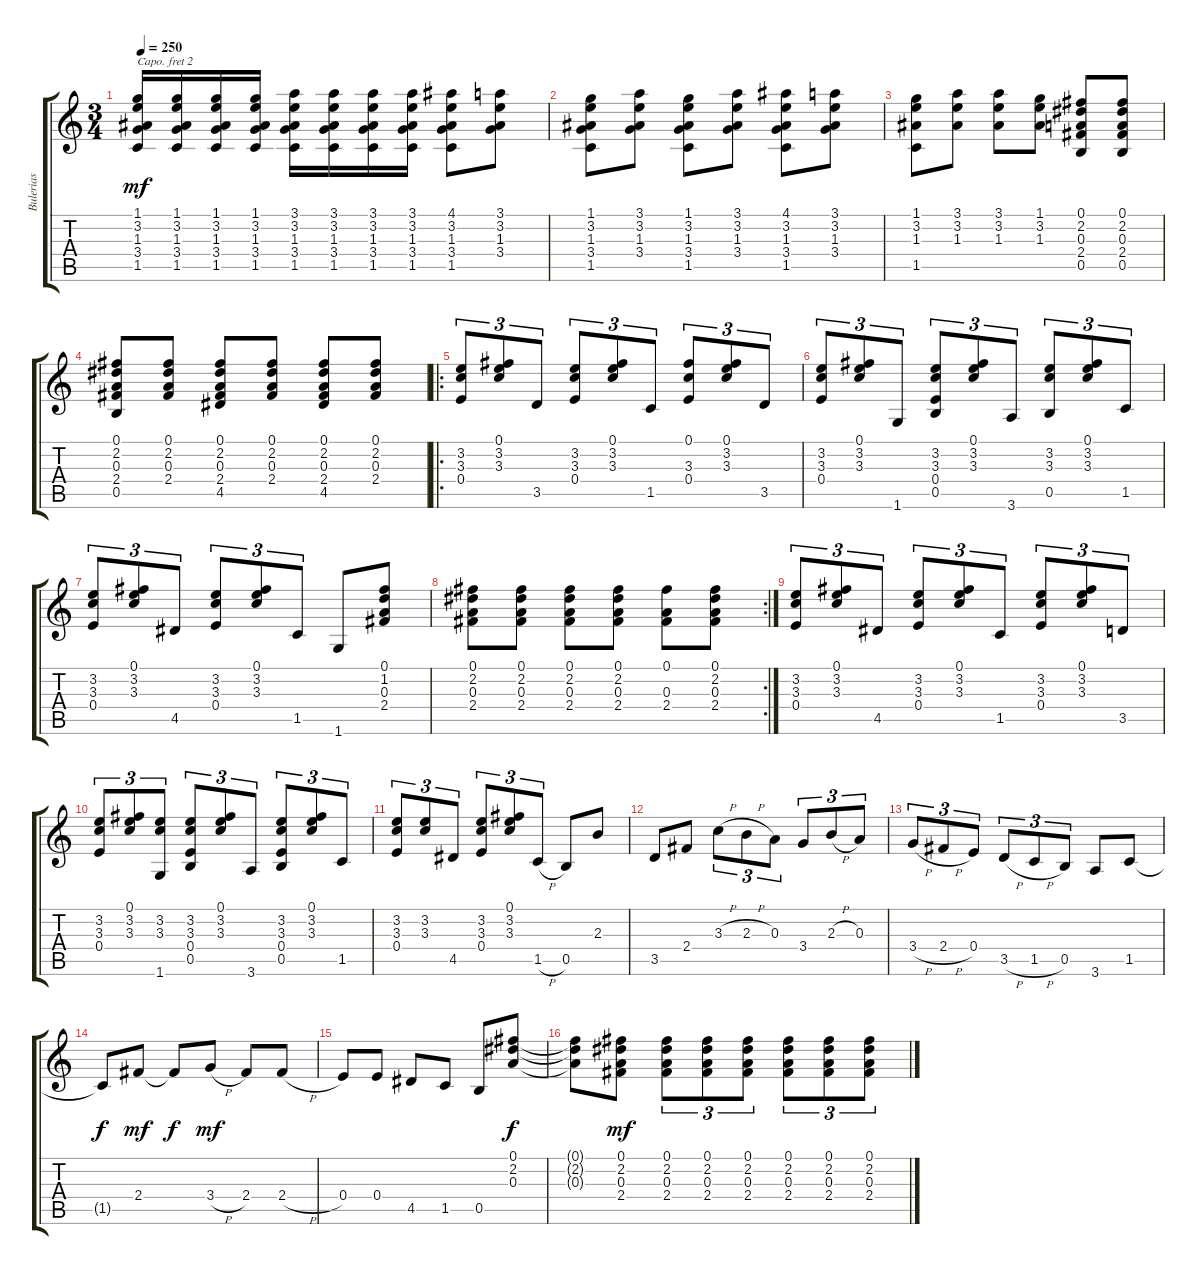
\track ("Bulerias" "Bulerias") {instrument acousticguitarnylon}
\staff {score tabs}
\capo 2
\tuning (E4 B3 G3 D3 A2 E2) {hide}
\ts (3 4)
\tempo 250
\clef g2
\ks c
(1.1 3.2 1.3 3.4 1.5).16{dy mf} (1.1 3.2 1.3 3.4 1.5).16 (1.1 3.2 1.3 3.4 1.5).16 (1.1 3.2 1.3 3.4 1.5).16 (3.1 3.2 1.3 3.4 1.5).16 (3.1 3.2 1.3 3.4 1.5).16 (3.1 3.2 1.3 3.4 1.5).16 (3.1 3.2 1.3 3.4 1.5).16 (4.1 3.2 1.3 3.4 1.5).8 (3.1 3.2 1.3 3.4).8 |
(1.1 3.2 1.3 3.4 1.5).8 (3.1 3.2 1.3 3.4).8 (1.1 3.2 1.3 3.4 1.5).8 (3.1 3.2 1.3 3.4).8 (4.1 3.2 1.3 3.4 1.5).8 (3.1 3.2 1.3 3.4).8 |
(1.1 3.2 1.3 1.5).8 (3.1 3.2 1.3).8 (3.1 3.2 1.3).8 (1.1 3.2 1.3).8 (0.1 2.2 0.3 2.4 0.5).8 (0.1 2.2 0.3 2.4 0.5).8 |
(0.1 2.2 0.3 2.4 0.5).8 (0.1 2.2 0.3 2.4).8 (0.1 2.2 0.3 2.4 4.5).8 (0.1 2.2 0.3 2.4).8 (0.1 2.2 0.3 2.4 4.5).8 (0.1 2.2 0.3 2.4).8 |
\ro
(3.2 3.3 0.4).8{tu (3 2)} (0.1 3.2 3.3).8{tu (3 2)} 3.5.8{tu (3 2)} (3.2 3.3 0.4).8{tu (3 2)} (0.1 3.2 3.3).8{tu (3 2)} 1.5.8{tu (3 2)} (0.1 3.3 0.4).8{tu (3 2)} (0.1 3.2 3.3).8{tu (3 2)} 3.5.8{tu (3 2)} |
(3.2 3.3 0.4).8{tu (3 2)} (0.1 3.2 3.3).8{tu (3 2)} 1.6.8{tu (3 2)} (3.2 3.3 0.4 0.5).8{tu (3 2)} (0.1 3.2 3.3).8{tu (3 2)} 3.6.8{tu (3 2)} (3.2 3.3 0.5).8{tu (3 2)} (0.1 3.2 3.3).8{tu (3 2)} 1.5.8{tu (3 2)} |
(3.2 3.3 0.4).8{tu (3 2)} (0.1 3.2 3.3).8{tu (3 2)} 4.5.8{tu (3 2)} (3.2 3.3 0.4).8{tu (3 2)} (0.1 3.2 3.3).8{tu (3 2)} 1.5.8{tu (3 2)} 1.6.8 (0.1 1.2 0.3 2.4).8 |
\rc 2
(0.1 2.2 0.3 2.4).8 (0.1 2.2 0.3 2.4).8 (0.1 2.2 0.3 2.4).8 (0.1 2.2 0.3 2.4).8 (0.1 0.3 2.4).8 (0.1 2.2 0.3 2.4).8 |
(3.2 3.3 0.4).8{tu (3 2)} (0.1 3.2 3.3).8{tu (3 2)} 4.5.8{tu (3 2)} (3.2 3.3 0.4).8{tu (3 2)} (0.1 3.2 3.3).8{tu (3 2)} 1.5.8{tu (3 2)} (3.2 3.3 0.4).8{tu (3 2)} (0.1 3.2 3.3).8{tu (3 2)} 3.5.8{tu (3 2)} |
(3.2 3.3 0.4).8{tu (3 2)} (0.1 3.2 3.3).8{tu (3 2)} (3.2 3.3 1.6).8{tu (3 2)} (3.2 3.3 0.4 0.5).8{tu (3 2)} (0.1 3.2 3.3).8{tu (3 2)} 3.6.8{tu (3 2)} (3.2 3.3 0.4 0.5).8{tu (3 2)} (0.1 3.2 3.3).8{tu (3 2)} 1.5.8{tu (3 2)} |
(3.2 3.3 0.4).8{tu (3 2)} (3.2 3.3).8{tu (3 2)} 4.5.8{tu (3 2)} (3.2 3.3 0.4).8{tu (3 2)} (0.1 3.2 3.3).8{tu (3 2)} 1.5{h}.8{tu (3 2)} 0.5.8 2.3.8 |
3.5.8 2.4.8 3.3{h}.8{tu (3 2)} 2.3{h}.8{tu (3 2)} 0.3.8{tu (3 2)} 3.4.8{tu (3 2)} 2.3{h}.8{tu (3 2)} 0.3.8{tu (3 2)} |
3.4{h}.8{tu (3 2)} 2.4{h}.8{tu (3 2)} 0.4.8{tu (3 2)} 3.5{h}.8{tu (3 2)} 1.5{h}.8{tu (3 2)} 0.5.8{tu (3 2)} 3.6.8 1.5.8 |
1.5{t}.8{dy f} 2.4.8{dy mf} 2.4{t}.8{dy f} 3.4{h}.8{dy mf} 2.4.8 2.4{h}.8 |
0.4.8 0.4.8 4.5.8 1.5.8 0.5.8 (0.1 2.2 0.3).8{dy f} |
(0.1{t} 2.2{t} 0.3{t}).8 (0.1 2.2 0.3 2.4).8{dy mf} (0.1 2.2 0.3 2.4).8{tu (3 2)} (0.1 2.2 0.3 2.4).8{tu (3 2)} (0.1 2.2 0.3 2.4).8{tu (3 2)} (0.1 2.2 0.3 2.4).8{tu (3 2)} (0.1 2.2 0.3 2.4).8{tu (3 2)} (0.1 2.2 0.3 2.4).8{tu (3 2)}
